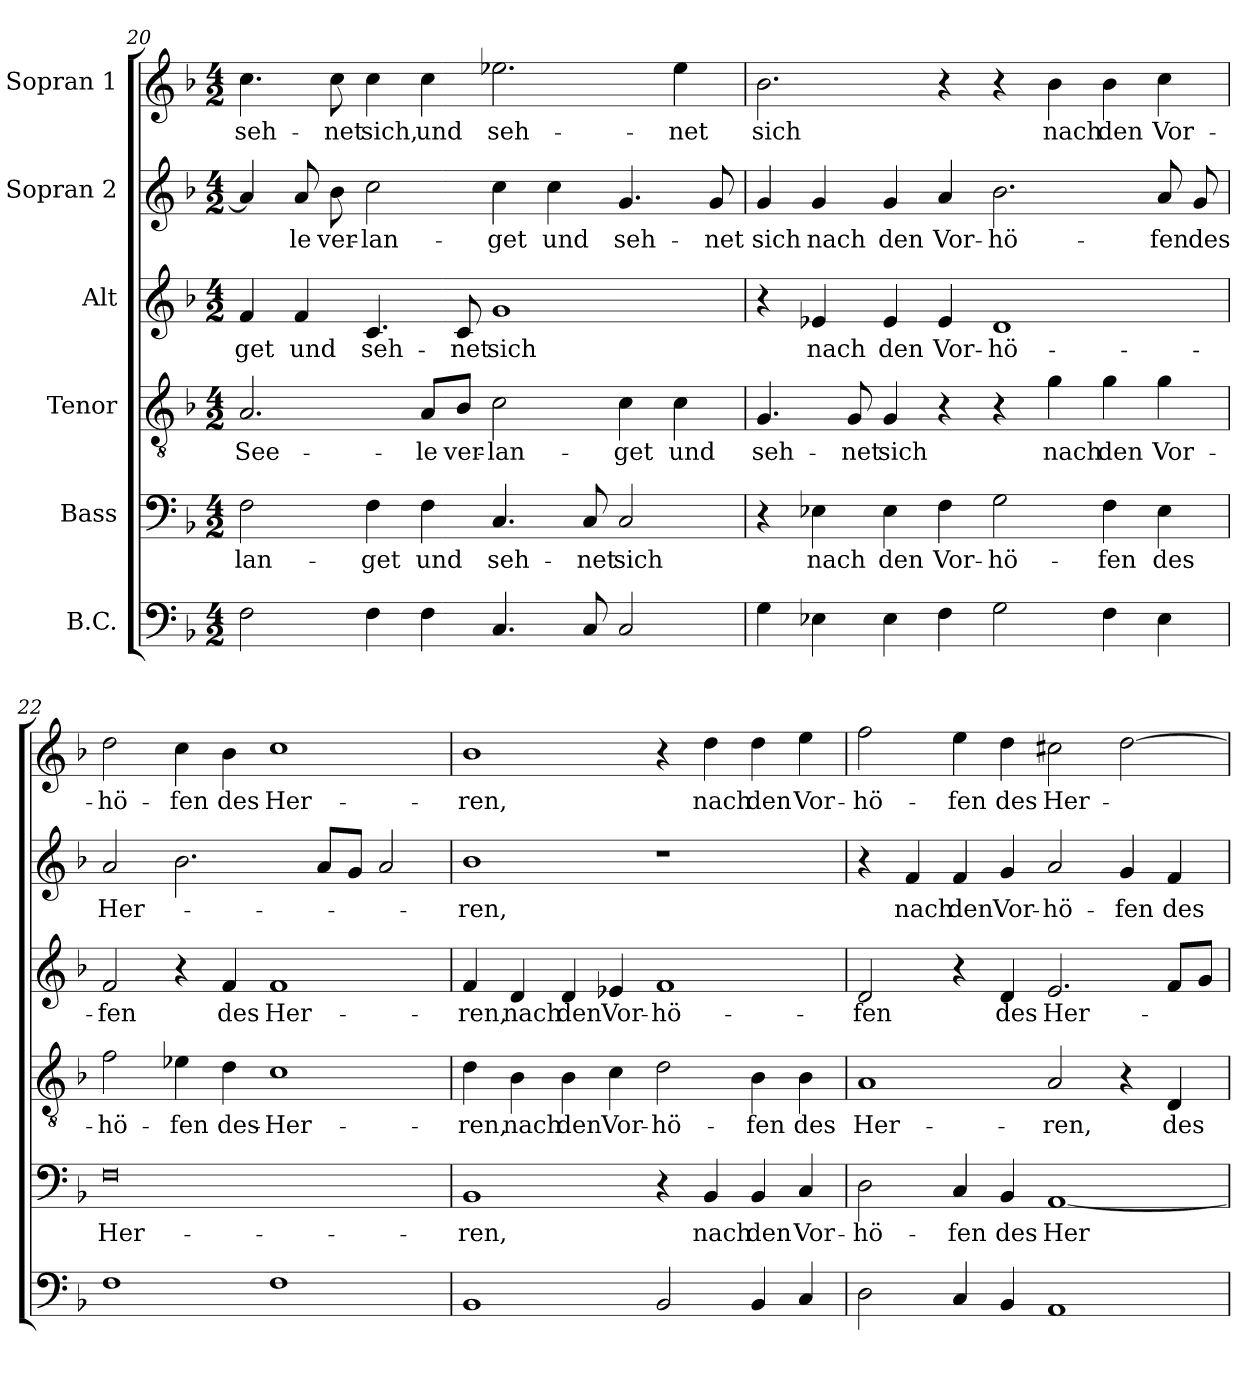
**kern	**kern	**text	**kern	**text	**kern	**text	**kern	**text	**kern	**text
*part6	*part5	*part5	*part4	*part4	*part3	*part3	*part2	*part2	*part1	*part1
*staff6	*staff5	*staff5	*staff4	*staff4	*staff3	*staff3	*staff2	*staff2	*staff1	*staff1
*I"B.C.	*I"Bass	*	*I"Tenor	*	*I"Alt	*	*I"Sopran 2	*	*I"Sopran 1	*
*clefF4	*clefF4	*	*clefGv2	*	*clefG2	*	*clefG2	*	*clefG2	*
*k[b-]	*k[b-]	*	*k[b-]	*	*k[b-]	*	*k[b-]	*	*k[b-]	*
*M4/2	*M4/2	*	*M4/2	*	*M4/2	*	*M4/2	*	*M4/2	*
=20	=20	=20	=20	=20	=20	=20	=20	=20	=20	=20
2F\	2F\	-lan-	2.A/	See-	4f/	-get	4a/]	.	4.cc\	seh-
.	.	.	.	.	4f/	und	8a/	-le	.	.
.	.	.	.	.	.	.	8b-\	ver-	8cc\	-net
4F\	4F\	-get	.	.	4.c/	seh-	2cc\	-lan-	4cc\	sich,
4F\	4F\	und	8A/L	-le	.	.	.	.	4cc\	und
.	.	.	8B-/J	ver-	8c/	-net	.	.	.	.
4.C/	4.C/	seh-	2c\	-lan-	1g	sich	4cc\	-get	2.ee-X\	seh-
.	.	.	.	.	.	.	4cc\	und	.	.
8C/	8C/	-net	.	.	.	.	.	.	.	.
2C/	2C/	sich	4c\	-get	.	.	4.g/	seh-	.	.
.	.	.	4c\	und	.	.	.	.	4ee-\	-net
.	.	.	.	.	.	.	8g/	-net	.	.
!!LO:LB:g=z
=21	=21	=21	=21	=21	=21	=21	=21	=21	=21	=21
4G\	4r	.	4.G/	seh-	4r	.	4g/	sich	2.b-\	sich
4E-X\	4E-X\	nach	.	.	4e-X/	nach	4g/	nach	.	.
.	.	.	8G/	-net	.	.	.	.	.	.
4E-\	4E-\	den	4G/	sich	4e-/	den	4g/	den	.	.
4F\	4F\	Vor-	4r	.	4e-/	Vor-	4a/	Vor-	4r	.
2G\	2G\	-hö-	4r	.	1d	-hö-	2.b-\	-hö-	4r	.
.	.	.	4g\	nach	.	.	.	.	4b-\	nach
4F\	4F\	-fen	4g\	den	.	.	.	.	4b-\	den
4E-\	4E-\	des	4g\	Vor-	.	.	8a/	-fen	4cc\	Vor-
.	.	.	.	.	.	.	8g/	des	.	.
=22	=22	=22	=22	=22	=22	=22	=22	=22	=22	=22
1F	0F	Her-	2f\	-hö-	2f/	-fen	2a/	Her-	2dd\	-hö-
.	.	.	4e-X\	-fen	4r	.	2.b-\	.	4cc\	-fen
.	.	.	4d\	des-	4f/	des	.	.	4b-\	des
1F	.	.	1c	-Her-	1f	Her-	.	.	1cc	Her-
.	.	.	.	.	.	.	8a/L	.	.	.
.	.	.	.	.	.	.	8g/J	.	.	.
.	.	.	.	.	.	.	2a/	.	.	.
=23	=23	=23	=23	=23	=23	=23	=23	=23	=23	=23
1BB-	1BB-	-ren,	4d\	-ren,	4f/	-ren,	1b-	-ren,	1b-	-ren,
.	.	.	4B-\	nach	4d/	nach	.	.	.	.
.	.	.	4B-\	den	4d/	den	.	.	.	.
.	.	.	4c\	Vor-	4e-X/	Vor-	.	.	.	.
2BB-/	4r	.	2d\	-hö-	1f	-hö-	1r	.	4r	.
.	4BB-/	nach	.	.	.	.	.	.	4dd\	nach
4BB-/	4BB-/	den	4B-\	-fen	.	.	.	.	4dd\	den
4C/	4C/	Vor-	4B-\	des	.	.	.	.	4ee\	Vor-
!!LO:PB:g=z
=24	=24	=24	=24	=24	=24	=24	=24	=24	=24	=24
2D\	2D\	-hö-	1A	Her-	2d/	-fen	4r	.	2ff\	-hö-
.	.	.	.	.	.	.	4f/	nach	.	.
4C/	4C/	-fen	.	.	4r	.	4f/	den	4ee\	-fen
4BB-/	4BB-/	des	.	.	4d/	des	4g/	Vor-	4dd\	des
1AA	[1AA	Her-	2A/	-ren,	2.e/	Her-	2a/	-hö-	2cc#X\	Her-
.	.	.	4r	.	.	.	4g/	-fen	[2dd\	.
.	.	.	4D/	des	8f/L	.	4f/	des	.	.
.	.	.	.	.	8g/J	.	.	.	.	.
=	=	=	=	=	=	=	=	=	=	=
*-	*-	*-	*-	*-	*-	*-	*-	*-	*-	*-
